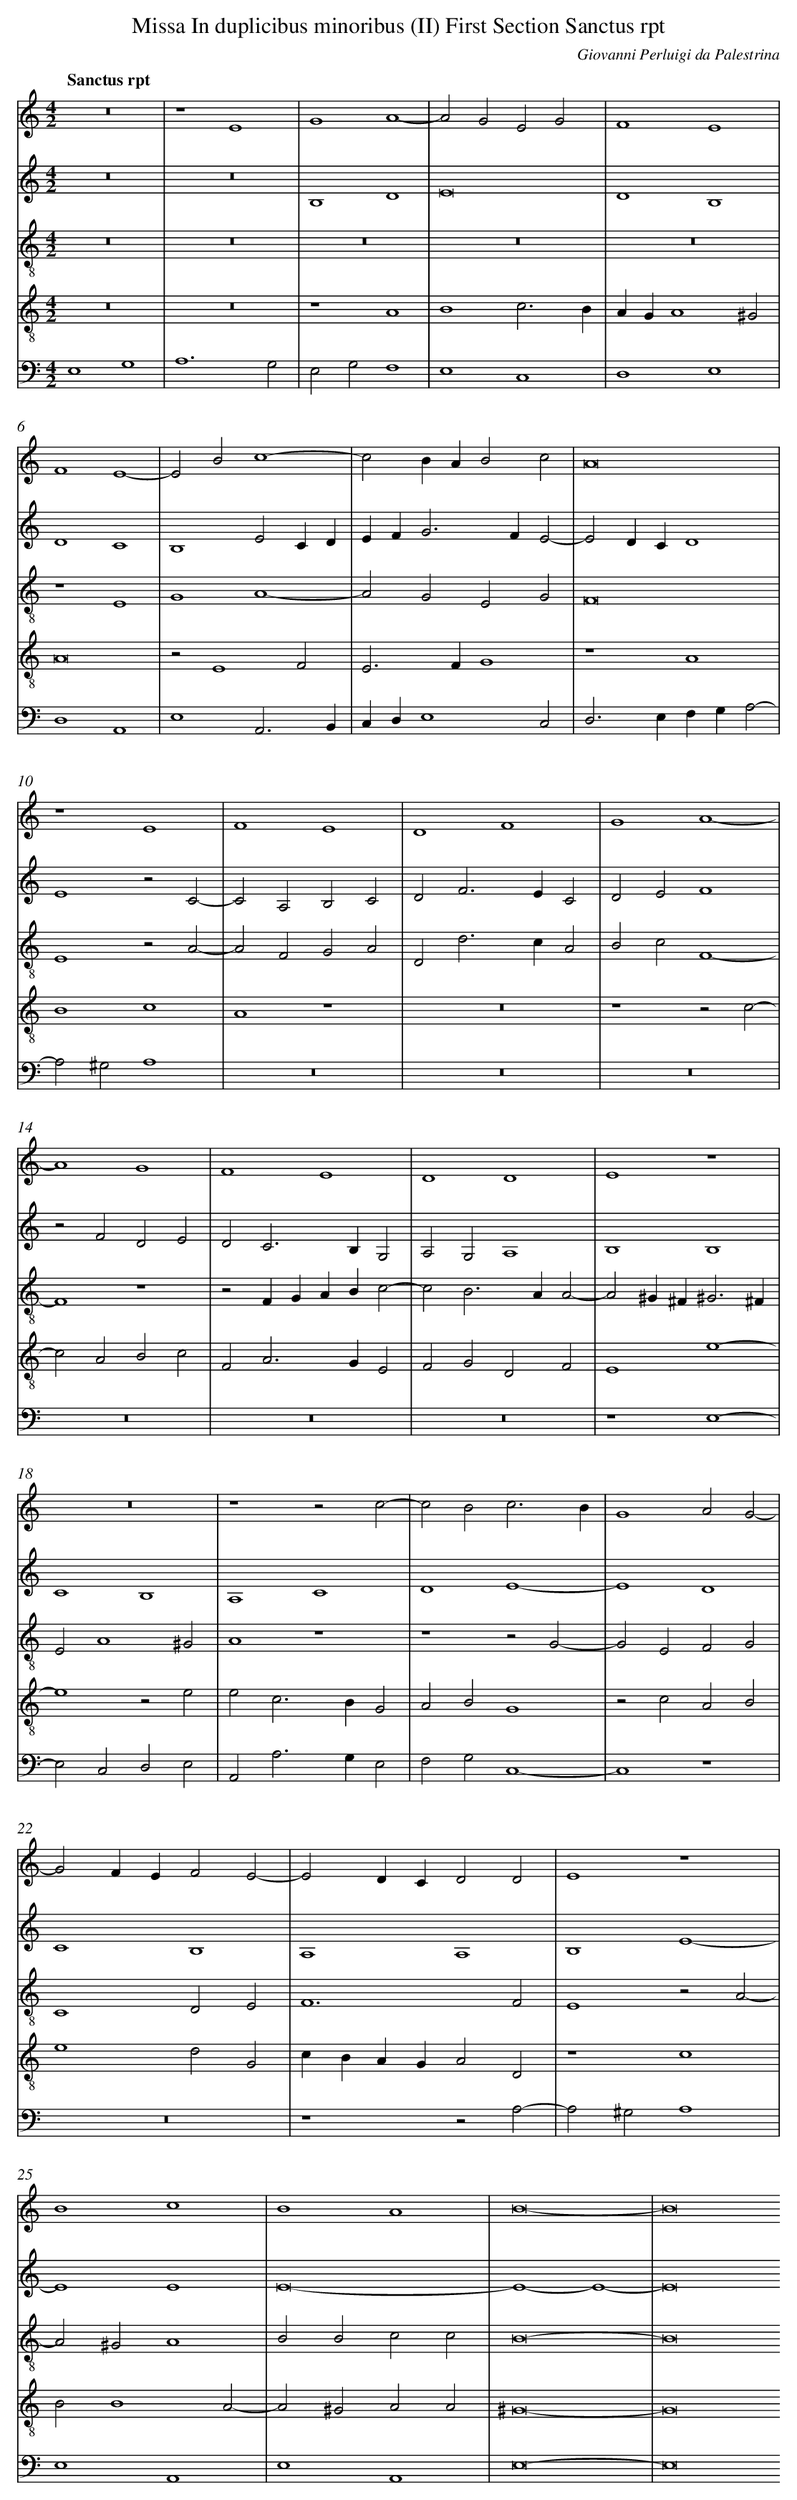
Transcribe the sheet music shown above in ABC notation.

X:1
T: Missa In duplicibus minoribus (II) First Section Sanctus rpt
C: Giovanni Perluigi da Palestrina
L: 1/4
M: 4/2
Q: "Sanctus rpt"
V: 1 clef=treble
V: 2 clef=treble
V: 3 clef=treble-8
V: 4 clef=treble-8
V: 5 clef=bass
K: C
[V:1] z8 |
[V:2] z8 |
[V:3] z8 |
[V:4] z8 |
[V:5] E,4G,4 |
[V:1] z4E4 |
[V:2] z8 |
[V:3] z8 |
[V:4] z8 |
[V:5] A,6G,2 |
[V:1] G4A4- |
[V:2] B,4D4 |
[V:3] z8 |
[V:4] z4A4 |
[V:5] E,2G,2F,4 |
[V:1] A2G2E2G2 |
[V:2] E8 |
[V:3] z8 |
[V:4] B4c3B |
[V:5] E,4C,4 |
[V:1] F4E4 |
[V:2] D4B,4 |
[V:3] z8 |
[V:4] AGA4^G2 |
[V:5] D,4E,4 |
[V:1] F4E4- |
[V:2] D4C4 |
[V:3] z4E4 |
[V:4] A8 |
[V:5] D,4A,,4 |
[V:1] E2B2c4- |
[V:2] B,4E2CD |
[V:3] G4A4- |
[V:4] z2E4F2 |
[V:5] E,4A,,3B,, |
[V:1] c2BAB2c2 |
[V:2] EF2<G2FE2- |
[V:3] A2G2E2G2 |
[V:4] E2>F2G4 |
[V:5] C,D,E,4C,2 |
[V:1] A8 |
[V:2] E2DCD4 |
[V:3] F8 |
[V:4] z4A4 |
[V:5] D,2>E,2F,G,A,2- |
[V:1] z4E4 |
[V:2] E4z2C2- |
[V:3] E4z2A2- |
[V:4] B4c4 |
[V:5] A,2^G,2A,4 |
[V:1] F4E4 |
[V:2] C2A,2B,2C2 |
[V:3] A2F2G2A2 |
[V:4] A4z4 |
[V:5] z8 |
[V:1] D4F4 |
[V:2] D2F2>E2C2 |
[V:3] D2d2>c2A2 |
[V:4] z8 |
[V:5] z8 |
[V:1] G4A4- |
[V:2] D2E2F4 |
[V:3] B2c2F4- |
[V:4] z4z2c2- |
[V:5] z8 |
[V:1] A4G4 |
[V:2] z2F2D2E2 |
[V:3] F4z4 |
[V:4] c2A2B2c2 |
[V:5] z8 |
[V:1] F4E4 |
[V:2] D2C2>B,2G,2 |
[V:3] z2FGABc2- |
[V:4] F2A2>G2E2 |
[V:5] z8 |
[V:1] D4D4 |
[V:2] A,2G,2A,4 |
[V:3] c2B2>A2A2- |
[V:4] F2G2D2F2 |
[V:5] z8 |
[V:1] E4z4 |
[V:2] B,4B,4 |
[V:3] A2^G^F2<^G2^F |
[V:4] E4e4- |
[V:5] z4E,4- |
[V:1] z8 |
[V:2] C4B,4 |
[V:3] E2A4^G2 |
[V:4] e4z2e2 |
[V:5] E,2C,2D,2E,2 |
[V:1] z4z2c2- |
[V:2] A,4C4 |
[V:3] A4z4 |
[V:4] e2c2>B2G2 |
[V:5] A,,2A,2>G,2E,2 |
[V:1] c2B2c3B |
[V:2] D4E4- |
[V:3] z4z2G2- |
[V:4] A2B2G4 |
[V:5] F,2G,2C,4- |
[V:1] G4A2G2- |
[V:2] E4D4 |
[V:3] G2E2F2G2 |
[V:4] z2c2A2B2 |
[V:5] C,4z4 |
[V:1] G2FEF2E2- |
[V:2] C4B,4 |
[V:3] C4D2E2 |
[V:4] e4d2G2 |
[V:5] z8 |
[V:1] E2DCD2D2 |
[V:2] A,4A,4 |
[V:3] F6F2 |
[V:4] cBAGA2D2 |
[V:5] z4z2A,2- |
[V:1] E4z4 |
[V:2] B,4E4- |
[V:3] E4z2A2- |
[V:4] z4c4 |
[V:5] A,2^G,2A,4 |
[V:1] B4c4 |
[V:2] E4E4 |
[V:3] A2^G2A4 |
[V:4] B2B4A2- |
[V:5] E,4A,,4 |
[V:1] B4A4 |
[V:2] E8- |
[V:3] B2B2c2c2 |
[V:4] A2^G2A2A2 |
[V:5] E,4A,,4 |
[V:1] B8- |
[V:2] E4-E4- |
[V:3] B8- |
[V:4] ^G8- |
[V:5] E,8- |
[V:1] B8
[V:2] E8
[V:3] B8
[V:4] G8
[V:5] E,8
